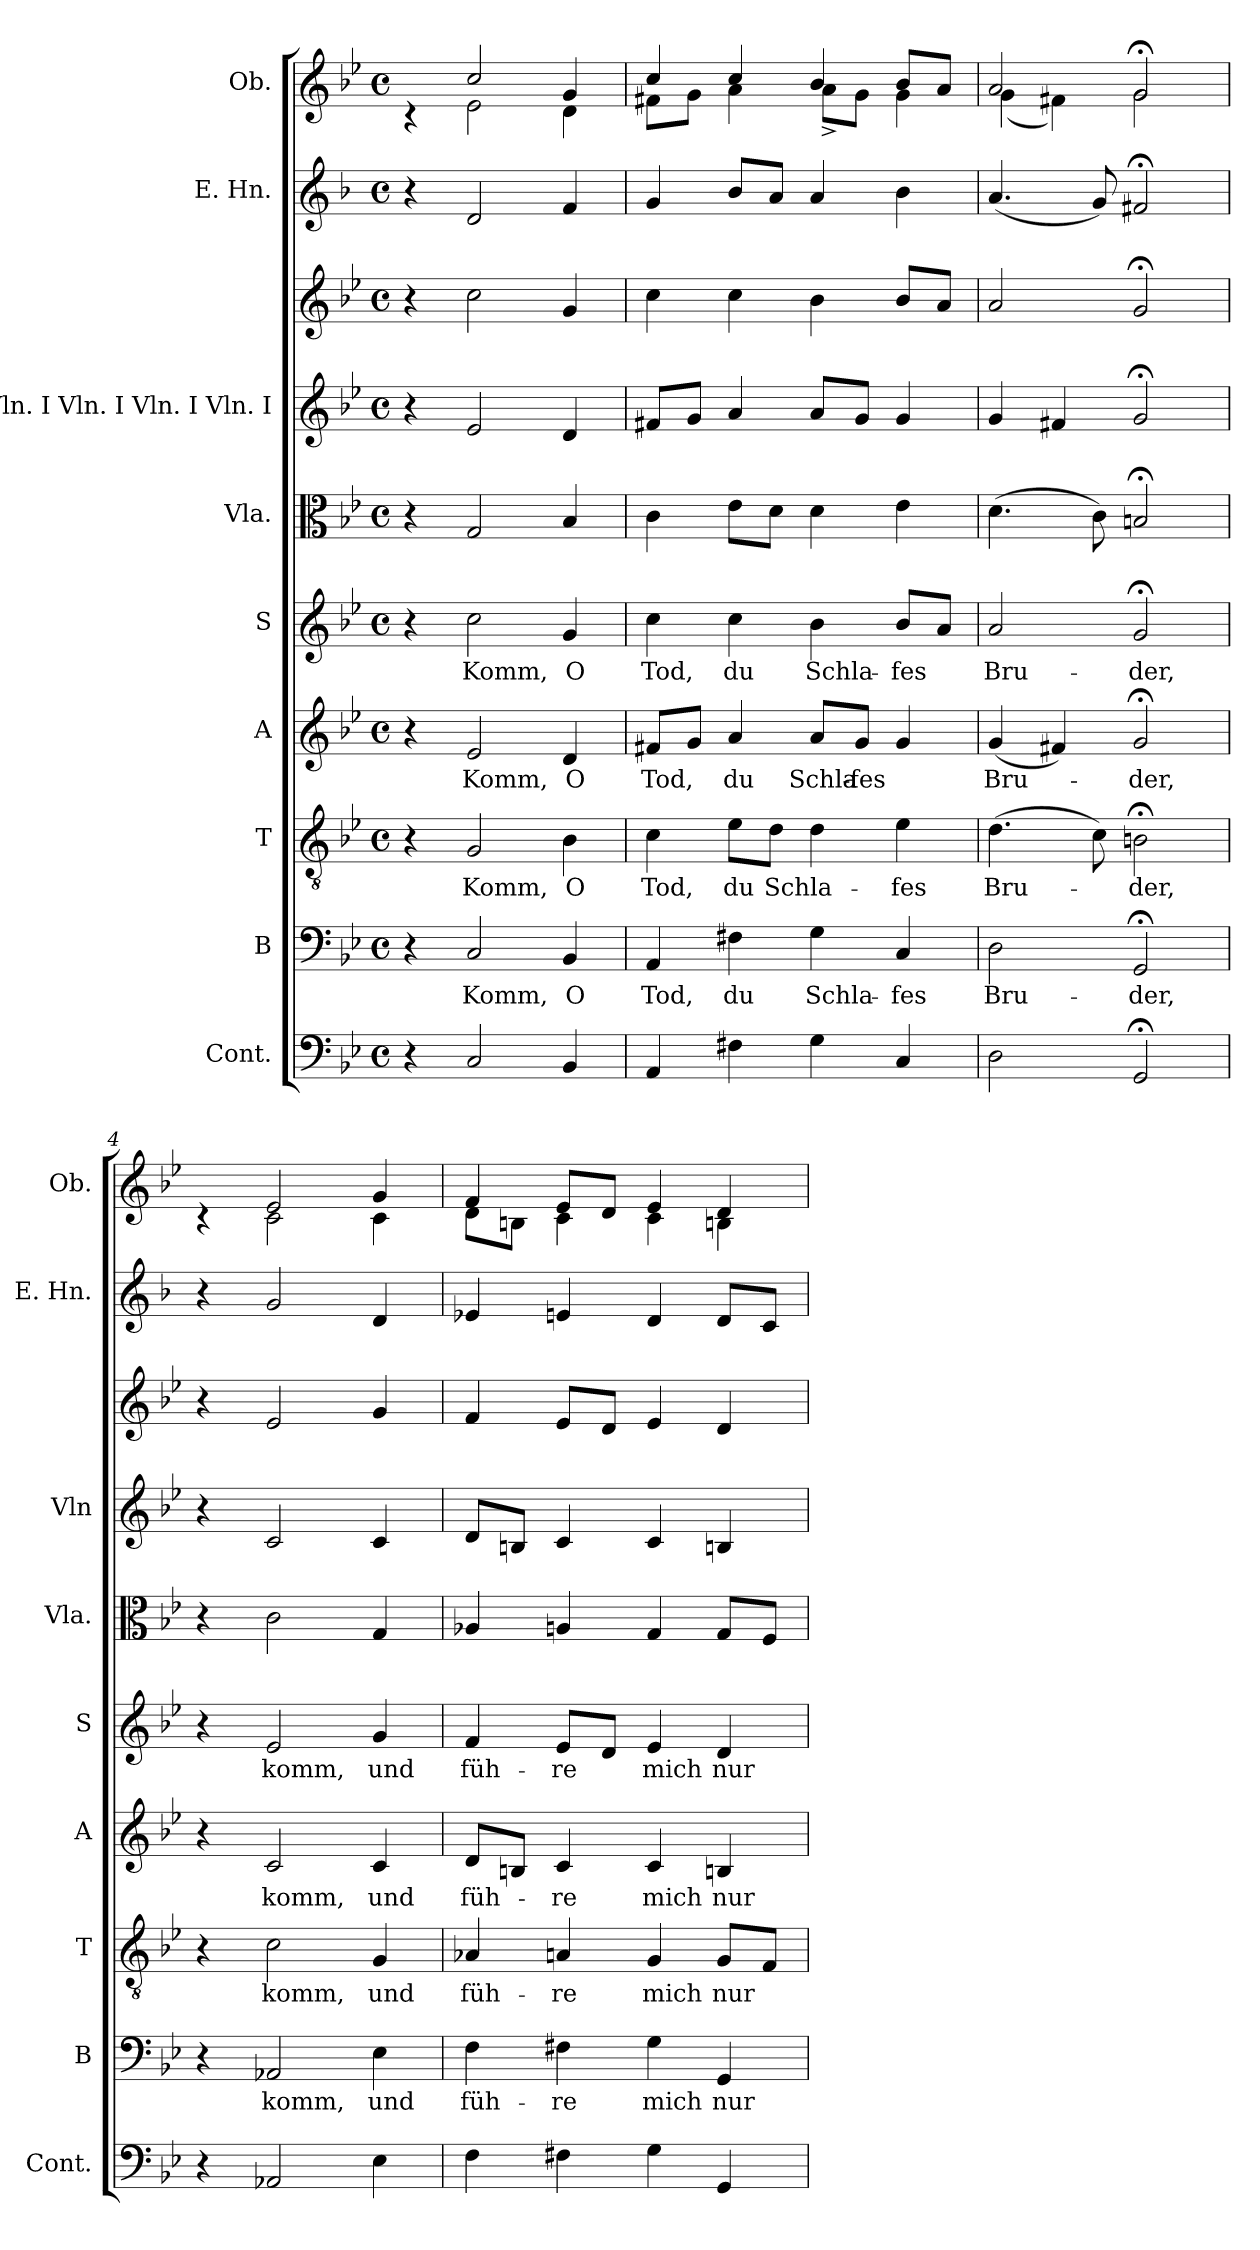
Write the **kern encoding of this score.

**kern	**kern	**text	**kern	**text	**kern	**text	**kern	**text	**kern	**kern	**kern	**kern	**kern
*part9	*part8	*part8	*part7	*part7	*part6	*part6	*part5	*part5	*part4	*part3	*part3	*part2	*part1
*staff10	*staff9	*staff9	*staff8	*staff8	*staff7	*staff7	*staff6	*staff6	*staff5	*staff4	*staff3	*staff2	*staff1
*I"Cont.	*I"B	*	*I"T	*	*I"A	*	*I"S	*	*I"Vla.	*I"Vln. I Vln. I Vln. I Vln. I	*	*I"E. Hn.	*I"Ob.
*I'Cont.	*I'B	*	*I'T	*	*I'A	*	*I'S	*	*I'Vla.	*I'Vln	*	*I'E. Hn.	*I'Ob.
*clefF4	*clefF4	*	*clefGv2	*	*clefG2	*	*clefG2	*	*clefC3	*clefG2	*clefG2	*clefG2	*clefG2
*	*	*	*	*	*	*	*	*	*	*	*	*ITrd-3c-5	*
*k[b-e-]	*k[b-e-]	*	*k[b-e-]	*	*k[b-e-]	*	*k[b-e-]	*	*k[b-e-]	*k[b-e-]	*k[b-e-]	*k[b-e-]	*k[b-e-]
*B-:	*B-:	*	*B-:	*	*B-:	*	*B-:	*	*B-:	*B-:	*B-:	*B-:	*B-:
*M4/4	*M4/4	*	*M4/4	*	*M4/4	*	*M4/4	*	*M4/4	*M4/4	*M4/4	*M4/4	*M4/4
*met(c)	*met(c)	*	*met(c)	*	*met(c)	*	*met(c)	*	*met(c)	*met(c)	*met(c)	*met(c)	*met(c)
=1	=1	=1	=1	=1	=1	=1	=1	=1	=1	=1	=1	=1	=1
*	*	*	*	*	*	*	*	*	*	*	*	*	*^
4r	4r	.	4r	.	4r	.	4r	.	4r	4r	4r	4r	4ryy	4rc
!	!	!LO:LY:b	!	!LO:LY:b	!	!LO:LY:b	!	!LO:LY:b	!	!	!	!	!	!
2C/	2C/	Komm,	2G/	Komm,	2e-/	Komm,	2cc\	Komm,	2G/	2e-/	2cc\	2g/	2cc/	2e-\
!	!	!LO:LY:b	!	!LO:LY:b	!	!LO:LY:b	!	!LO:LY:b	!	!	!	!	!	!
4BB-/	4BB-/	O	4B-\	O	4d/	O	4g/	O	4B-/	4d/	4g/	4b-/	4g/	4d\
=2	=2	=2	=2	=2	=2	=2	=2	=2	=2	=2	=2	=2	=2	=2
!	!	!LO:LY:b	!	!LO:LY:b	!	!LO:LY:b	!	!LO:LY:b	!	!	!	!	!	!
4AA/	4AA/	Tod,	4c\	Tod,	8f#X/L	Tod,	4cc\	Tod,	4c\	8f#X/L	4cc\	4cc/	4cc/	8f#X\L
.	.	.	.	.	8g/J	.	.	.	.	8g/J	.	.	.	8g\J
!	!	!LO:LY:b	!	!LO:LY:b	!	!LO:LY:b	!	!LO:LY:b	!	!	!	!	!	!
4F#X\	4F#X\	du	8e-\L	du	4a/	du	4cc\	du	8e-\L	4a/	4cc\	8ee-/L	4cc/	4a\
!	!	!	!	!LO:LY:b	!	!	!	!	!	!	!	!	!	!
.	.	.	8d\J	Schla-	.	.	.	.	8d\J	.	.	8dd/J	.	.
!	!	!LO:LY:b	!	!	!	!LO:LY:b	!	!LO:LY:b	!	!	!	!	!	!
4G\	4G\	Schla-	4d\	.	8a/L	Schla-	4b-\	Schla-	4d\	8a/L	4b-\	4dd/	4b-/	8a^<\L
!	!	!	!	!	!	!LO:LY:b	!	!	!	!	!	!	!	!
.	.	.	.	.	8g/J	-fes	.	.	.	8g/J	.	.	.	8g\J
!	!	!LO:LY:b	!	!LO:LY:b	!	!	!	!LO:LY:b	!	!	!	!	!	!
4C/	4C/	-fes	4e-\	-fes	4g/	.	8b-/L	-fes	4e-\	4g/	8b-/L	4ee-\	8b-/L	4g\
.	.	.	.	.	.	.	8a/J	.	.	.	8a/J	.	8a/J	.
=3	=3	=3	=3	=3	=3	=3	=3	=3	=3	=3	=3	=3	=3	=3
!	!	!LO:LY:b	!	!LO:LY:b	!	!LO:LY:b	!	!LO:LY:b	!	!	!	!	!	!
2D\	2D\	Bru-	(>4.d\	Bru-	(<4g/	Bru-	2a/	Bru-	(>4.d\	4g/	2a/	(<4.dd/	2a/	(<4g\
.	.	.	.	.	4f#X/)	.	.	.	.	4f#X/	.	.	.	4f#X\)
.	.	.	8c\)	.	.	.	.	.	8c\)	.	.	8cc/)	.	.
!	!	!LO:LY:b	!	!LO:LY:b	!	!LO:LY:b	!	!LO:LY:b	!	!	!	!	!	!
2GG;/	2GG;/	-der,	2Bn;<\	-der,	2g;/	-der,	2g;/	-der,	2Bn;/	2g;/	2g;/	2bn;/	2g;</	2g\
=4	=4	=4	=4	=4	=4	=4	=4	=4	=4	=4	=4	=4	=4	=4
4r	4r	.	4r	.	4r	.	4r	.	4r	4r	4r	4r	4ryy	4rc
!	!	!LO:LY:b	!	!LO:LY:b	!	!LO:LY:b	!	!LO:LY:b	!	!	!	!	!	!
2AA-X/	2AA-X/	komm,	2c\	komm,	2c/	komm,	2e-/	komm,	2c\	2c/	2e-/	2cc/	2e-/	2c\
!	!	!LO:LY:b	!	!LO:LY:b	!	!LO:LY:b	!	!LO:LY:b	!	!	!	!	!	!
4E-\	4E-\	und	4G/	und	4c/	und	4g/	und	4G/	4c/	4g/	4g/	4g/	4c\
=5	=5	=5	=5	=5	=5	=5	=5	=5	=5	=5	=5	=5	=5	=5
!	!	!LO:LY:b	!	!LO:LY:b	!	!LO:LY:b	!	!LO:LY:b	!	!	!	!	!	!
4F\	4F\	füh-	4A-X/	füh-	8d/L	füh-	4f/	füh-	4A-X/	8d/L	4f/	4a-X/	4f/	8d\L
.	.	.	.	.	8Bn/J	.	.	.	.	8Bn/J	.	.	.	8Bn\J
!	!	!LO:LY:b	!	!LO:LY:b	!	!LO:LY:b	!	!LO:LY:b	!	!	!	!	!	!
4F#X\	4F#X\	-re	4An/	-re	4c/	-re	8e-/L	-re	4An/	4c/	8e-/L	4an/	8e-/L	4c\
.	.	.	.	.	.	.	8d/J	.	.	.	8d/J	.	8d/J	.
!	!	!LO:LY:b	!	!LO:LY:b	!	!LO:LY:b	!	!LO:LY:b	!	!	!	!	!	!
4G\	4G\	mich	4G/	mich	4c/	mich	4e-/	mich	4G/	4c/	4e-/	4g/	4e-/	4c\
!	!	!LO:LY:b	!	!LO:LY:b	!	!LO:LY:b	!	!LO:LY:b	!	!	!	!	!	!
4GG/	4GG/	nur	8G/L	nur	4Bn/	nur	4d/	nur	8G/L	4Bn/	4d/	8g/L	4d/	4Bn\
.	.	.	8F/J	.	.	.	.	.	8F/J	.	.	8f/J	.	.
*	*	*	*	*	*	*	*	*	*	*	*	*	*v	*v
=	=	=	=	=	=	=	=	=	=	=	=	=	=
*-	*-	*-	*-	*-	*-	*-	*-	*-	*-	*-	*-	*-	*-
